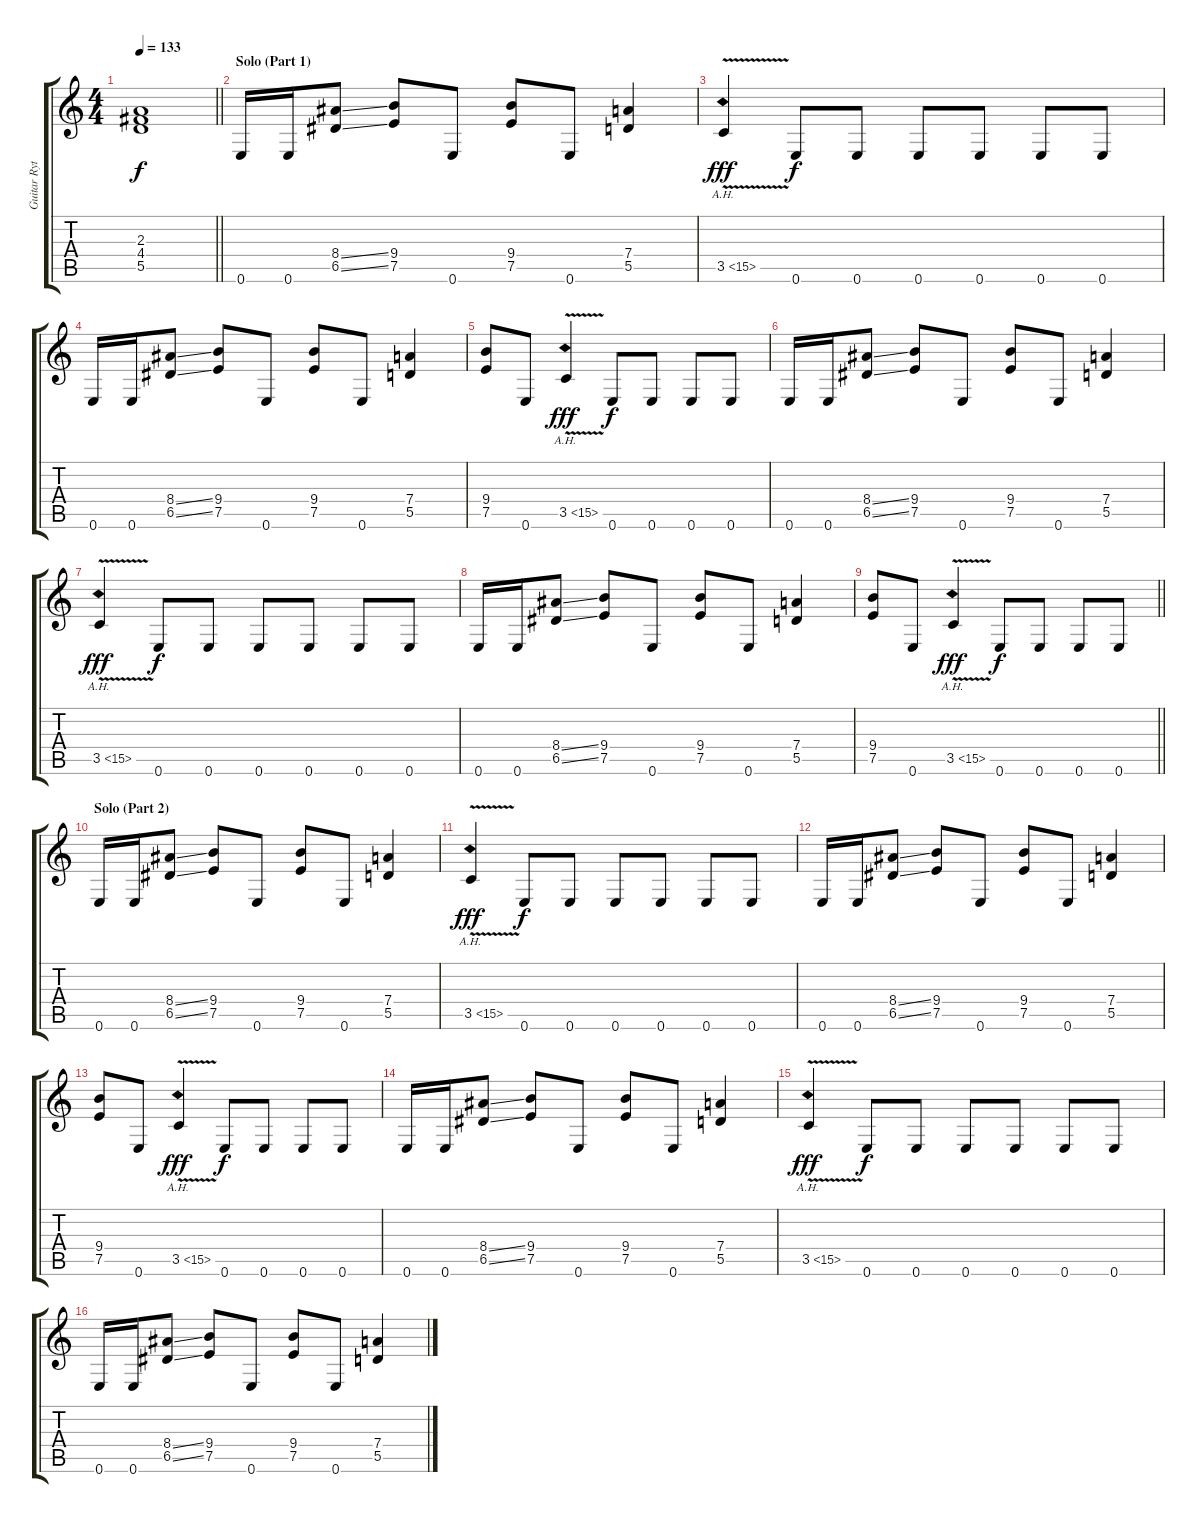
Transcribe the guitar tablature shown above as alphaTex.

\track ("Guitar Rythm 2" "Guitar Ryt") {instrument overdrivenguitar}
\staff {score tabs}
\tuning (E4 B3 G3 D3 A2 E2) {hide}
\ts (4 4)
\tempo 133
\clef g2
\barLineRight lightlight
\ks c
(2.3{t} 4.4{t} 5.5{t}).1{dy f} |
\section ("" "Solo (Part 1)")
0.6.16{volume 12} 0.6.16 (8.4{ss} 6.5{ss}).8 (9.4 7.5).8 0.6.8 (9.4 7.5).8 0.6.8 (7.4 5.5).4 |
3.5{ah 12 v}.4{dy fff} 0.6.8{dy f} 0.6.8 0.6.8 0.6.8 0.6.8 0.6.8 |
0.6.16 0.6.16 (8.4{ss} 6.5{ss}).8 (9.4 7.5).8 0.6.8 (9.4 7.5).8 0.6.8 (7.4 5.5).4 |
(9.4 7.5).8 0.6.8 3.5{ah 12 v}.4{dy fff} 0.6.8{dy f} 0.6.8 0.6.8 0.6.8 |
0.6.16 0.6.16 (8.4{ss} 6.5{ss}).8 (9.4 7.5).8 0.6.8 (9.4 7.5).8 0.6.8 (7.4 5.5).4 |
3.5{ah 12 v}.4{dy fff} 0.6.8{dy f} 0.6.8 0.6.8 0.6.8 0.6.8 0.6.8 |
0.6.16 0.6.16 (8.4{ss} 6.5{ss}).8 (9.4 7.5).8 0.6.8 (9.4 7.5).8 0.6.8 (7.4 5.5).4 |
\barLineRight lightlight
(9.4 7.5).8 0.6.8 3.5{ah 12 v}.4{dy fff} 0.6.8{dy f} 0.6.8 0.6.8 0.6.8 |
\section ("" "Solo (Part 2)")
0.6.16 0.6.16 (8.4{ss} 6.5{ss}).8 (9.4 7.5).8 0.6.8 (9.4 7.5).8 0.6.8 (7.4 5.5).4 |
3.5{ah 12 v}.4{dy fff} 0.6.8{dy f} 0.6.8 0.6.8 0.6.8 0.6.8 0.6.8 |
0.6.16 0.6.16 (8.4{ss} 6.5{ss}).8 (9.4 7.5).8 0.6.8 (9.4 7.5).8 0.6.8 (7.4 5.5).4 |
(9.4 7.5).8 0.6.8 3.5{ah 12 v}.4{dy fff} 0.6.8{dy f} 0.6.8 0.6.8 0.6.8 |
0.6.16 0.6.16 (8.4{ss} 6.5{ss}).8 (9.4 7.5).8 0.6.8 (9.4 7.5).8 0.6.8 (7.4 5.5).4 |
3.5{ah 12 v}.4{dy fff} 0.6.8{dy f} 0.6.8 0.6.8 0.6.8 0.6.8 0.6.8 |
0.6.16 0.6.16 (8.4{ss} 6.5{ss}).8 (9.4 7.5).8 0.6.8 (9.4 7.5).8 0.6.8 (7.4 5.5).4
